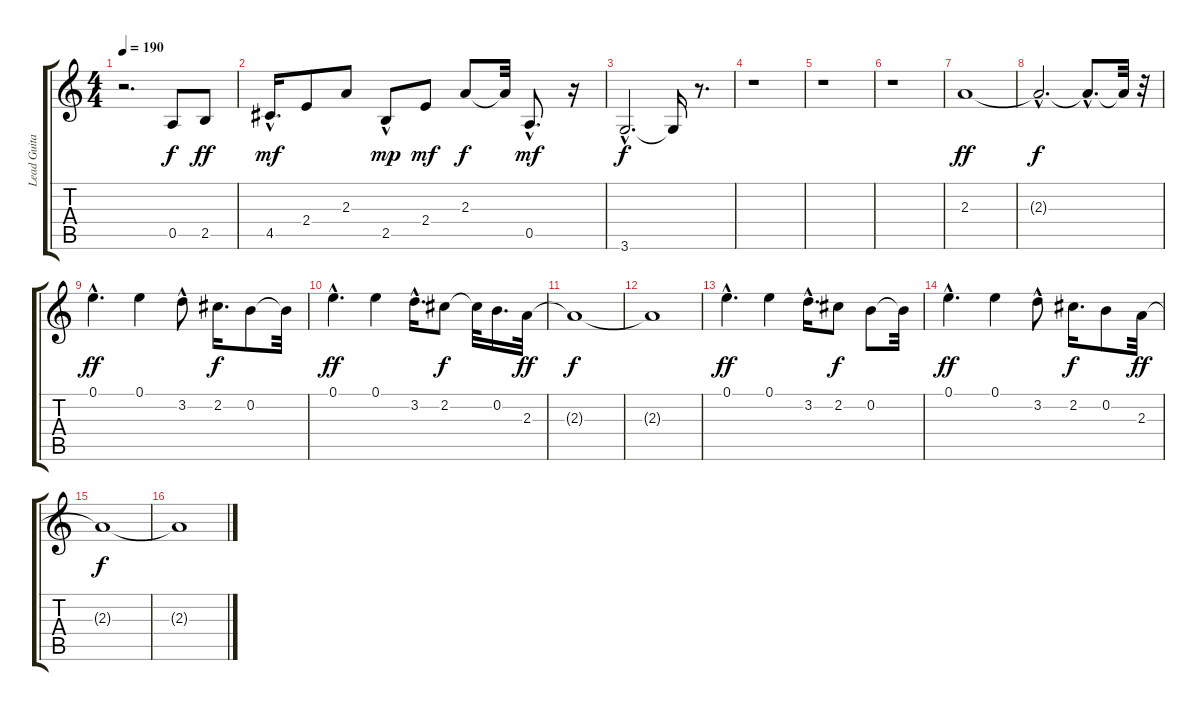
\track ("Lead Guitar" "Lead Guita") {instrument overdrivenguitar}
\staff {score tabs}
\tuning (E4 B3 G3 D3 A2 E2) {hide}
\ts (4 4)
\tempo 190
\clef g2
\ks c
r.2{d dy f} 0.5.8 2.5.8{dy ff} |
4.5{hac}.16{d dy mf} 2.4.8 2.3.8 2.5{hac}.8{dy mp} 2.4.8{dy mf} 2.3.8{dy f} 2.3{t}.32 0.5{hac}.8{d dy mf} r.16 |
3.6{hac}.2{d dy f} 3.6{t}.16 r.8{d} |
r.1 |
r.1 |
r.1 |
2.3.1{dy ff} |
2.3{hac t}.2{d dy f} 2.3{hac t}.8{d} 2.3{t}.32 r.32 |
0.1{hac}.4{d dy ff} 0.1.4 3.2{hac}.8 2.2.16{d dy f} 0.2.8 0.2{t}.32 |
0.1{hac}.4{d dy ff} 0.1.4 3.2{hac}.16{d} 2.2.8{dy f} 2.2{t}.32 0.2.16{d} 2.3.32{dy ff} |
2.3{t}.1{dy f} |
2.3{t}.1 |
0.1{hac}.4{d dy ff} 0.1.4 3.2{hac}.16{d} 2.2.8{dy f} 0.2.8 0.2{t}.32 |
0.1{hac}.4{d dy ff} 0.1.4 3.2{hac}.8 2.2.16{d dy f} 0.2.8 2.3.32{dy ff} |
2.3{t}.1{dy f} |
2.3{t}.1
